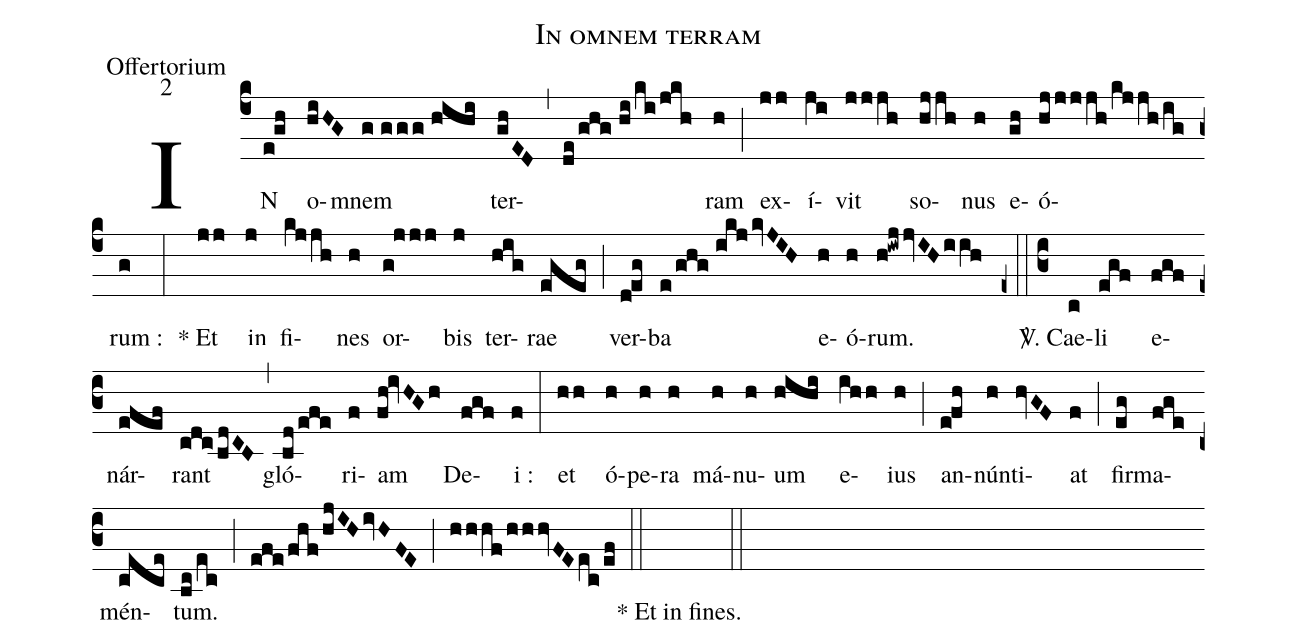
name:In omnem terram;
office-part:Offertorium;
mode:2;
%%
(c4) IN(e!gh) o(hiHG)mnem(g//ggg//hihi) ter(ghED)(,)(de/ghg//hi/ki/jkh)ram(h) (;) ex(jj)í(ji)vit(jjjh) so(hjjh)nus(h) e(gh)ó(hjjjjh/kjjh/ig)rum :(g) (:) * Et(jj) in(j) fi(kjjh)nes(h) or(g!jjj)bis(j) ter(hig)rae(egeg) (;) ver(deg)ba(e/ghg//ikjkvJIH) e(h)ó(h)rum.(h!iwjjvIHiih) (z0::c3)
<sp>V/</sp>. Cae(c)li(egf) e(fgf)nár(efef)rant(cdc/bdCB) (,) gló(bd/efe)ri(f)am(fh!ivHGh) De(fgf)i :(f) (:) et(hh) ó(h)pe(h)ra(h) má(h)nu(h)um(hihi) e(ihh)ius(h) (;) an(efh)nún(h)ti(hvGF)at(f) (;) fir(eg)ma(fge)mén(cece)tum.(bc/ec) (;) (efe/fhf/hjIHivHFE) (;) (hhhf/hhhvFEec/ef) (::) ()~~~* Et in fines.() (::)
